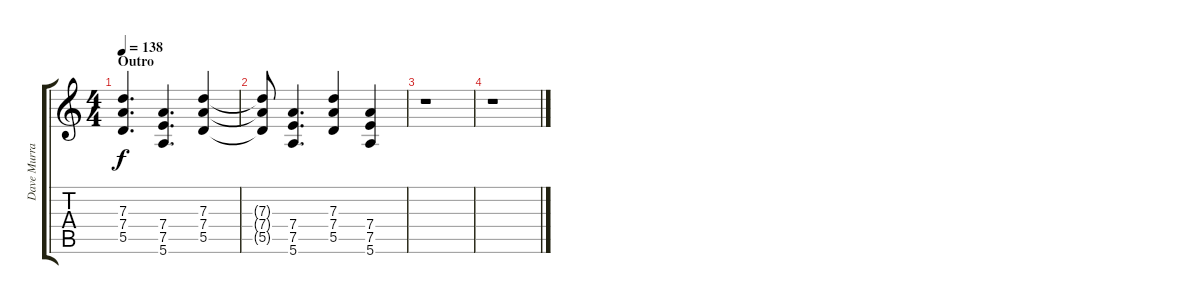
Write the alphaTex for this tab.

\track ("Dave Murray" "Dave Murra") {instrument distortionguitar}
\staff {score tabs}
\tuning (E4 B3 G3 D3 A2 E2) {hide}
\ts (4 4)
\section ("" "Outro")
\tempo 138
\clef g2
\ks c
(7.3 7.4 5.5).4{d dy f} (7.4 7.5 5.6).4{d} (7.3 7.4 5.5).4 |
(7.3{t} 7.4{t} 5.5{t}).8 (7.4 7.5 5.6).4{d} (7.3 7.4 5.5).4 (7.4 7.5 5.6).4 |
r.1 |
r.1
